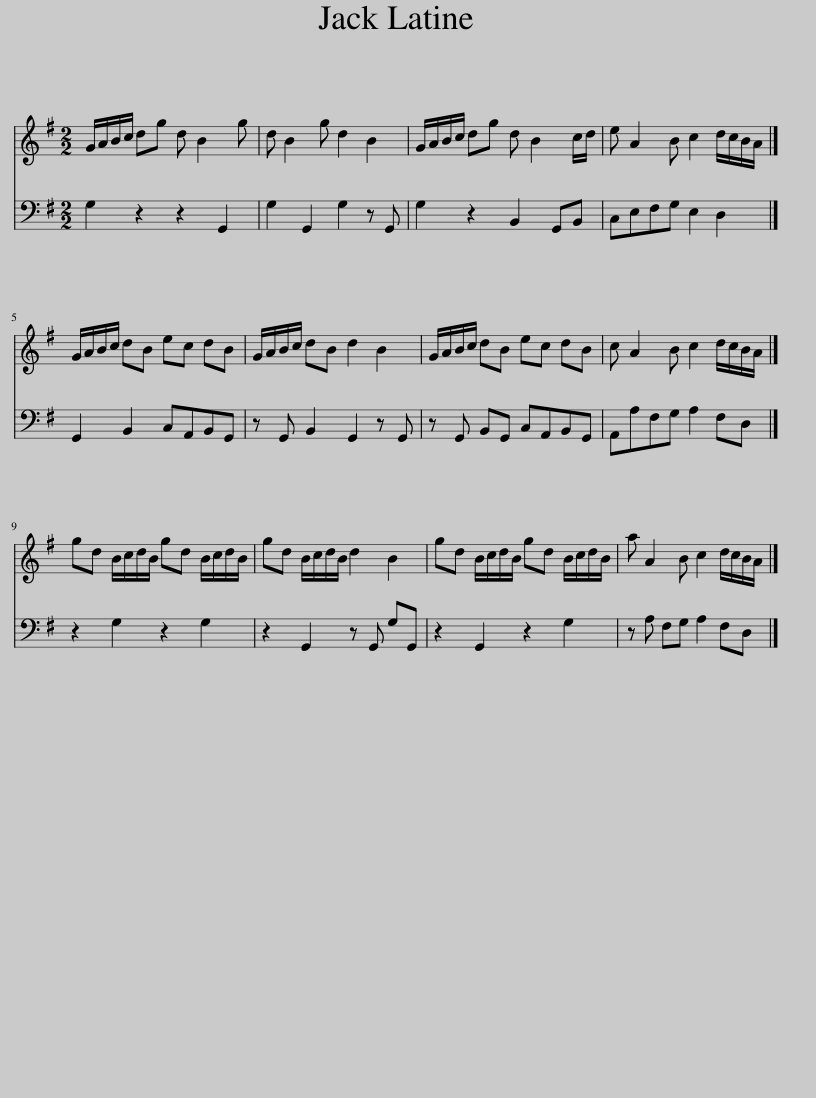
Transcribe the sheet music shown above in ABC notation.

X:1
%%score 1 2
L:1/8
M:2/2
I:linebreak $
K:G
V:1 treble
V:2 bass
V:1
 G/A/B/c/ dg d B2 g | d B2 g d2 B2 | G/A/B/c/ dg d B2 c/d/ | e A2 B c2 d/c/B/A/ |]$ G/A/B/c/ dB ec dB | %5
 G/A/B/c/ dB d2 B2 | G/A/B/c/ dB ec dB | c A2 B c2 d/c/B/A/ |]$ gd B/c/d/B/ gd B/c/d/B/ | gd B/c/d/B/ d2 B2 | %10
 gd B/c/d/B/ gd B/c/d/B/ | a A2 B c2 d/c/B/A/ |] %12
V:2
 G,2 z2 z2 G,,2 | G,2 G,,2 G,2 z G,, | G,2 z2 B,,2 G,,B,, | C,E,F,G, E,2 D,2 |]$ G,,2 B,,2 C,A,,B,,G,, | %5
 z G,, B,,2 G,,2 z G,, | z G,, B,,G,, C,A,,B,,G,, | A,,A,F,G, A,2 F,D, |]$ z2 G,2 z2 G,2 | z2 G,,2 z G,, G,G,, | %10
 z2 G,,2 z2 G,2 | z A, F,G, A,2 F,D, |] %12
